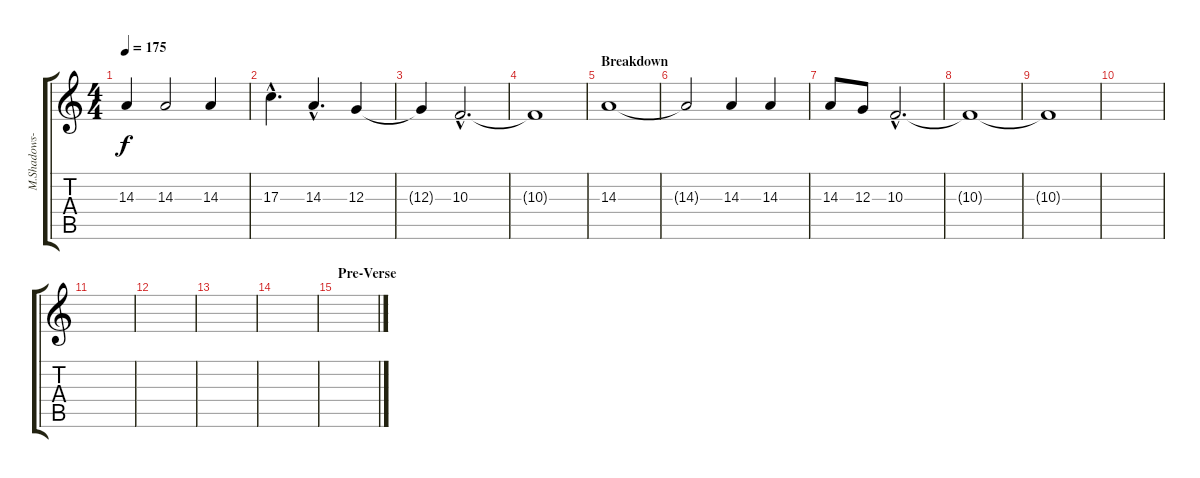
\track ("M.Shadows-Vocals" "M.Shadows-") {instrument clarinet}
\staff {score tabs}
\tuning (E4 B3 G3 D3 A2 E2) {hide}
\ts (4 4)
\tempo 175
\clef g2
\ks c
14.3.4{dy f} 14.3.2 14.3.4 |
17.3{hac}.4{d} 14.3{hac}.4{d} 12.3.4 |
12.3{t}.4 10.3{hac}.2{d} |
10.3{t}.1 |
\section ("" "Breakdown")
14.3.1 |
14.3{t}.2 14.3.4 14.3.4 |
14.3.8 12.3.8 10.3{hac}.2{d volume 3} |
10.3{t}.1 |
10.3{t}.1 |
|
|
|
|
|
\section ("" "Pre-Verse")
